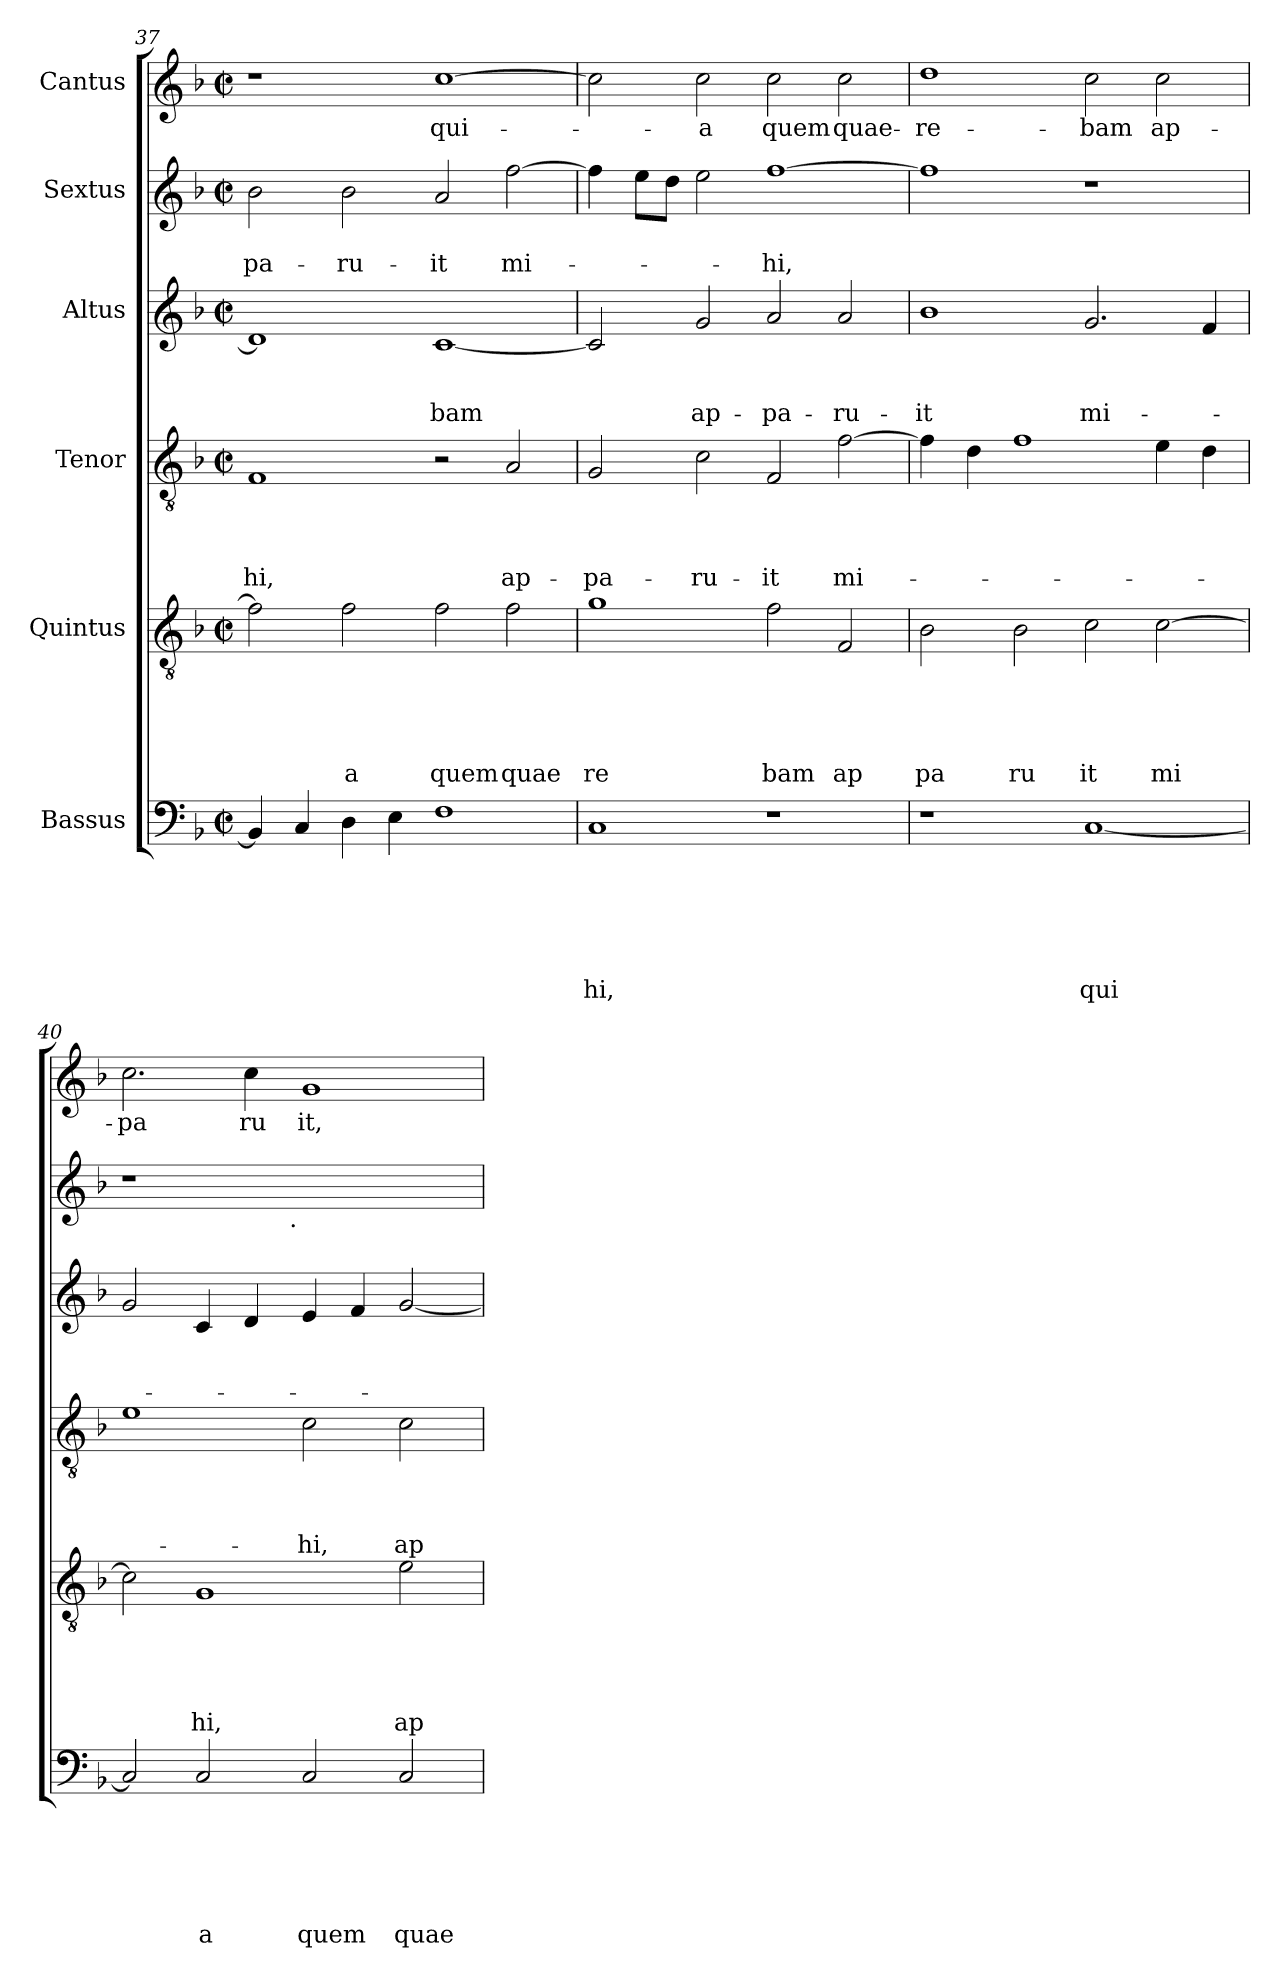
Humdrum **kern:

**kern	**text	**text	**text	**text	**text	**text	**kern	**text	**text	**text	**text	**text	**kern	**text	**text	**text	**text	**kern	**text	**text	**text	**kern	**text	**text	**kern	**text
*part6	*part6	*part6	*part6	*part6	*part6	*part6	*part5	*part5	*part5	*part5	*part5	*part5	*part4	*part4	*part4	*part4	*part4	*part3	*part3	*part3	*part3	*part2	*part2	*part2	*part1	*part1
*staff6	*staff6	*staff6	*staff6	*staff6	*staff6	*staff6	*staff5	*staff5	*staff5	*staff5	*staff5	*staff5	*staff4	*staff4	*staff4	*staff4	*staff4	*staff3	*staff3	*staff3	*staff3	*staff2	*staff2	*staff2	*staff1	*staff1
*I"Bassus	*	*	*	*	*	*	*I"Quintus	*	*	*	*	*	*I"Tenor	*	*	*	*	*I"Altus	*	*	*	*I"Sextus	*	*	*I"Cantus	*
*clefF4	*	*	*	*	*	*	*clefGv2	*	*	*	*	*	*clefGv2	*	*	*	*	*clefG2	*	*	*	*clefG2	*	*	*clefG2	*
*k[b-]	*	*	*	*	*	*	*k[b-]	*	*	*	*	*	*k[b-]	*	*	*	*	*k[b-]	*	*	*	*k[b-]	*	*	*k[b-]	*
*F:	*	*	*	*	*	*	*F:	*	*	*	*	*	*F:	*	*	*	*	*F:	*	*	*	*F:	*	*	*F:	*
*M2/2	*	*	*	*	*	*	*M2/2	*	*	*	*	*	*M2/2	*	*	*	*	*M2/2	*	*	*	*M2/2	*	*	*M2/2	*
*met(c|)	*	*	*	*	*	*	*met(c|)	*	*	*	*	*	*met(c|)	*	*	*	*	*met(c|)	*	*	*	*met(c|)	*	*	*met(c|)	*
=37	=37	=37	=37	=37	=37	=37	=37	=37	=37	=37	=37	=37	=37	=37	=37	=37	=37	=37	=37	=37	=37	=37	=37	=37	=37	=37
!	!	!	!	!	!	!	!	!	!	!	!	!	!	!	!	!	!LO:LY:b	!	!	!	!	!	!	!LO:LY:b	!	!
4BB-/]	.	.	.	.	.	.	2f\]	.	.	.	.	.	1F	.	.	.	-hi,	1d]	.	.	.	2b-\	.	-pa-	1r	.
4C/	.	.	.	.	.	.	.	.	.	.	.	.	.	.	.	.	.	.	.	.	.	.	.	.	.	.
!	!	!	!	!	!	!	!	!	!	!	!	!LO:LY:b	!	!	!	!	!	!	!	!	!	!	!	!LO:LY:b	!	!
4D\	.	.	.	.	.	.	2f\	.	.	.	.	a	.	.	.	.	.	.	.	.	.	2b-\	.	-ru-	.	.
4E\	.	.	.	.	.	.	.	.	.	.	.	.	.	.	.	.	.	.	.	.	.	.	.	.	.	.
!	!	!	!	!	!	!	!	!	!	!	!	!LO:LY:b	!	!	!	!	!	!	!	!	!LO:LY:b	!	!	!LO:LY:b	!	!LO:LY:b
1F	.	.	.	.	.	.	2f\	.	.	.	.	quem	2r	.	.	.	.	[<1c	.	.	-bam	2a/	.	-it	[>1cc	qui-
!	!	!	!	!	!	!	!	!	!	!	!	!LO:LY:b	!	!	!	!	!LO:LY:b	!	!	!	!	!	!	!LO:LY:b	!	!
.	.	.	.	.	.	.	2f\	.	.	.	.	quae	2A/	.	.	.	ap-	.	.	.	.	[>2ff\	.	mi-	.	.
=38	=38	=38	=38	=38	=38	=38	=38	=38	=38	=38	=38	=38	=38	=38	=38	=38	=38	=38	=38	=38	=38	=38	=38	=38	=38	=38
!	!	!	!	!	!	!LO:LY:b	!	!	!	!	!	!LO:LY:b	!	!	!	!	!LO:LY:b	!	!	!	!	!	!	!	!	!
1C	.	.	.	.	.	hi,	1g	.	.	.	.	re	2G/	.	.	.	-pa-	2c/]	.	.	.	4ff\]	.	.	2cc\]	.
.	.	.	.	.	.	.	.	.	.	.	.	.	.	.	.	.	.	.	.	.	.	8ee\L	.	.	.	.
.	.	.	.	.	.	.	.	.	.	.	.	.	.	.	.	.	.	.	.	.	.	8dd\J	.	.	.	.
!	!	!	!	!	!	!	!	!	!	!	!	!	!	!	!	!	!LO:LY:b	!	!	!	!LO:LY:b	!	!	!	!	!LO:LY:b
.	.	.	.	.	.	.	.	.	.	.	.	.	2c\	.	.	.	-ru-	2g/	.	.	ap-	2ee\	.	.	2cc\	-a
!	!	!	!	!	!	!	!	!	!	!	!	!LO:LY:b	!	!	!	!	!LO:LY:b	!	!	!	!LO:LY:b	!	!	!LO:LY:b	!	!LO:LY:b
1r	.	.	.	.	.	.	2f\	.	.	.	.	bam	2F/	.	.	.	-it	2a/	.	.	-pa-	[>1ff	.	-hi,	2cc\	quem
!	!	!	!	!	!	!	!	!	!	!	!	!LO:LY:b	!	!	!	!	!LO:LY:b	!	!	!	!LO:LY:b	!	!	!	!	!LO:LY:b
.	.	.	.	.	.	.	2F/	.	.	.	.	ap	[>2f\	.	.	.	mi-	2a/	.	.	-ru-	.	.	.	2cc\	quae-
=39	=39	=39	=39	=39	=39	=39	=39	=39	=39	=39	=39	=39	=39	=39	=39	=39	=39	=39	=39	=39	=39	=39	=39	=39	=39	=39
!	!	!	!	!	!	!	!	!	!	!	!	!LO:LY:b	!	!	!	!	!	!	!	!	!LO:LY:b	!	!	!	!	!LO:LY:b
1r	.	.	.	.	.	.	2B-\	.	.	.	.	pa	4f\]	.	.	.	.	1b-	.	.	-it	1ff]	.	.	1dd	-re-
.	.	.	.	.	.	.	.	.	.	.	.	.	4d\	.	.	.	.	.	.	.	.	.	.	.	.	.
!	!	!	!	!	!	!	!	!	!	!	!	!LO:LY:b	!	!	!	!	!	!	!	!	!	!	!	!	!	!
.	.	.	.	.	.	.	2B-\	.	.	.	.	ru	1f	.	.	.	.	.	.	.	.	.	.	.	.	.
!	!	!	!	!	!	!LO:LY:b	!	!	!	!	!	!LO:LY:b	!	!	!	!	!	!	!	!	!LO:LY:b	!	!	!	!	!LO:LY:b
[<1C	.	.	.	.	.	qui	2c\	.	.	.	.	it	.	.	.	.	.	2.g/	.	.	mi-	1r	.	.	2cc\	-bam
!	!	!	!	!	!	!	!	!	!	!	!	!LO:LY:b	!	!	!	!	!	!	!	!	!	!	!	!	!	!LO:LY:b
.	.	.	.	.	.	.	[<2c\	.	.	.	.	mi	4e\	.	.	.	.	.	.	.	.	.	.	.	2cc\	ap-
.	.	.	.	.	.	.	.	.	.	.	.	.	4d\	.	.	.	.	4f/	.	.	.	.	.	.	.	.
!!LO:LB:g=z
=40	=40	=40	=40	=40	=40	=40	=40	=40	=40	=40	=40	=40	=40	=40	=40	=40	=40	=40	=40	=40	=40	=40	=40	=40	=40	=40
!	!	!	!	!	!	!	!	!	!	!	!	!	!	!	!	!	!	!	!	!	!	!	!	!	!	!LO:LY:b
*	*	*	*	*	*	*	*	*	*	*	*	*	*	*	*	*	*	*	*	*	*	*^	*	*	*	*
2C/]	.	.	.	.	.	.	2c\]	.	.	.	.	.	1e	.	.	.	.	2g/	.	.	.	1r	2ryy	.	.	2.cc\	-pa
!	!	!	!	!	!	!LO:LY:b	!	!	!	!	!	!LO:LY:b	!	!	!	!	!	!	!	!	!	!	!	!	!	!	!
2C/	.	.	.	.	.	a	1G	.	.	.	.	hi,	.	.	.	.	.	4c/	.	.	.	.	4...ryy	.	.	.	.
!	!	!	!	!	!	!	!	!	!	!	!	!	!	!	!	!	!	!	!	!	!	!	!	!	!	!	!LO:LY:b
.	.	.	.	.	.	.	.	.	.	.	.	.	.	.	.	.	.	4d/	.	.	.	.	.	.	.	4cc\	ru
!	!	!	!	!	!	!	!	!	!	!	!	!	!	!	!	!	!	!	!	!	!	!	!LO:TX:b:t=.	!	!	!	!
.	.	.	.	.	.	.	.	.	.	.	.	.	.	.	.	.	.	.	.	.	.	.	1ryy	.	.	.	.
!	!	!	!	!	!	!LO:LY:b	!	!	!	!	!	!	!	!	!	!	!LO:LY:b	!	!	!	!	!	!	!	!	!	!LO:LY:b
2C/	.	.	.	.	.	quem	.	.	.	.	.	.	2c\	.	.	.	-hi,	4e/	.	.	.	1ryy	.	.	.	1g	it,
.	.	.	.	.	.	.	.	.	.	.	.	.	.	.	.	.	.	4f/	.	.	.	.	.	.	.	.	.
!	!	!	!	!	!	!LO:LY:b	!	!	!	!	!	!LO:LY:b	!	!	!	!	!LO:LY:b	!	!	!	!	!	!	!	!	!	!
2C/	.	.	.	.	.	quae-	2e\	.	.	.	.	ap-	2c\	.	.	.	ap	[<2g/	.	.	.	.	.	.	.	.	.
.	.	.	.	.	.	.	.	.	.	.	.	.	.	.	.	.	.	.	.	.	.	.	32ryy	.	.	.	.
*	*	*	*	*	*	*	*	*	*	*	*	*	*	*	*	*	*	*	*	*	*	*v	*v	*	*	*	*
=	=	=	=	=	=	=	=	=	=	=	=	=	=	=	=	=	=	=	=	=	=	=	=	=	=	=
*-	*-	*-	*-	*-	*-	*-	*-	*-	*-	*-	*-	*-	*-	*-	*-	*-	*-	*-	*-	*-	*-	*-	*-	*-	*-	*-
